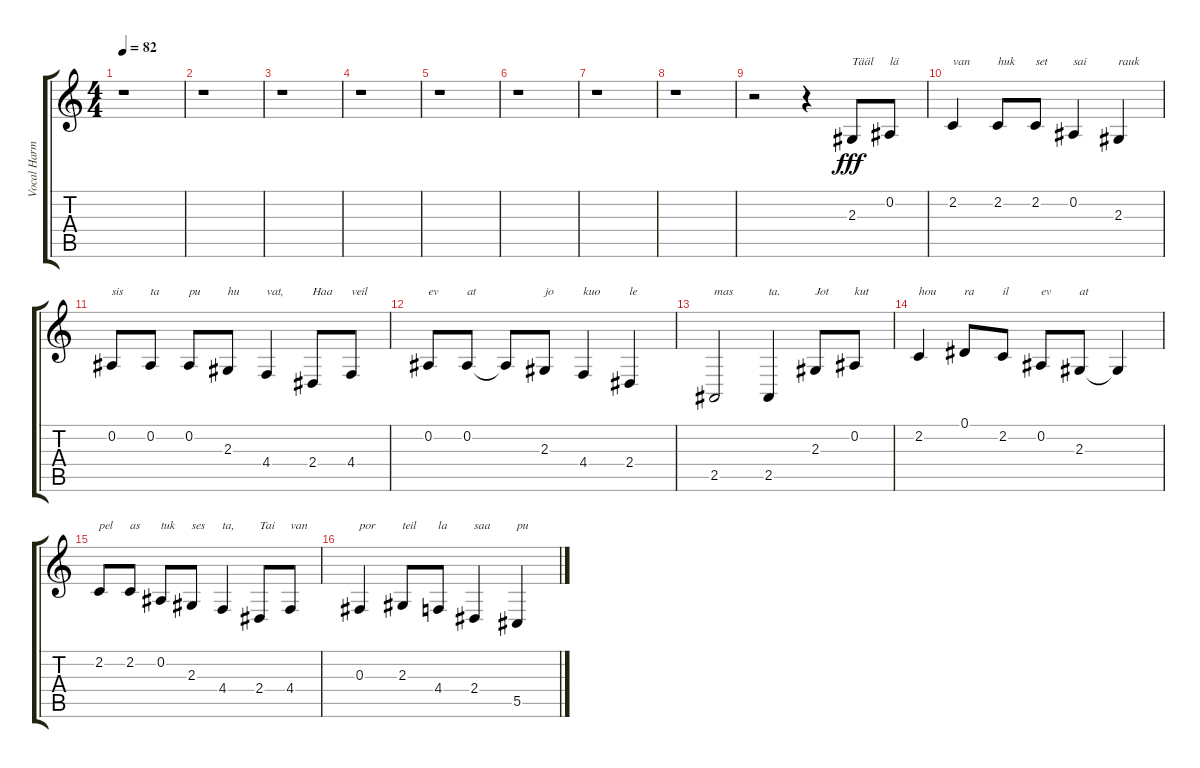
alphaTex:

\track ("Vocal Harmony" "Vocal Harm") {instrument englishhorn}
\staff {score tabs}
\tuning (Eb4 Bb3 Gb3 Db3 Ab2 Db2) {hide}
\ts (4 4)
\tempo 82
\clef g2
\ks c
r.1{dy fff} |
r.1 |
r.1 |
r.1 |
r.1 |
r.1 |
r.1 |
r.1 |
r.2 r.4 2.3.8{txt "Tääl"} 0.2.8{txt "lä"} |
2.2.4{txt "van"} 2.2.8{txt "huk"} 2.2.8{txt "set"} 0.2.4{txt "sai"} 2.3.4{txt "rauk"} |
0.2.8{txt "sis"} 0.2.8{txt "ta"} 0.2.8{txt "pu"} 2.3.8{txt "hu"} 4.4.4{txt "vat,"} 2.4.8{txt "Haa"} 4.4.8{txt "veil"} |
0.2.8{txt "ev"} 0.2.8{txt "at"} 0.2{t}.8 2.3.8{txt "jo"} 4.4.4{txt "kuo"} 2.4.4{txt "le"} |
2.5.2{txt "mas"} 2.5.4{txt "ta."} 2.3.8{txt "Jot"} 0.2.8{txt "kut"} |
2.2.4{txt "hou"} 0.1.8{txt "ra"} 2.2.8{txt "il"} 0.2.8{txt "ev"} 2.3.8{txt "at"} 2.3{t}.4 |
2.2.8{txt "pel"} 2.2.8{txt "as"} 0.2.8{txt "tuk"} 2.3.8{txt "ses"} 4.4.4{txt "ta,"} 2.4.8{txt "Tai"} 4.4.8{txt "van"} |
0.3.4{txt "por"} 2.3.8{txt "teil"} 4.4.8{txt "la"} 2.4.4{txt "saa"} 5.5.4{txt "pu"}
